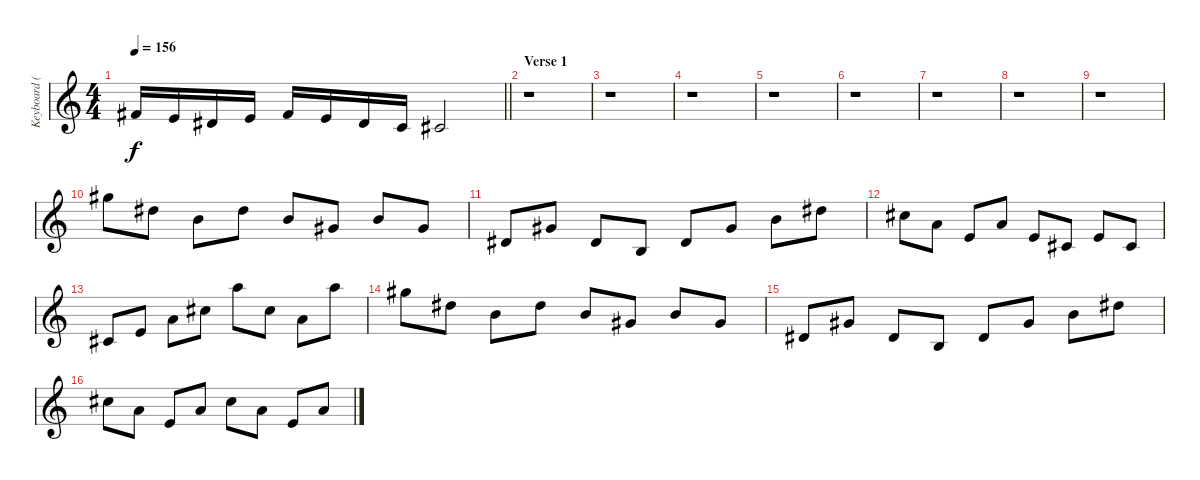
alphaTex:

\track ("Keyboard (Andy C)" "Keyboard (") {instrument harpsichord}
\staff {score}
\tuning (Eb4 Bb3 Gb3 Db3 Ab2 Eb2) {hide}
\ts (4 4)
\tempo 156
\clef g2
\barLineRight lightlight
\ks c
8.2.16{dy f} 6.2.16 9.3.16 6.2.16 8.2.16 6.2.16 9.3.16 6.3.16 7.3.2 |
\section ("" "Verse 1")
r.1 |
r.1 |
r.1 |
r.1 |
r.1 |
r.1 |
r.1 |
r.1 |
17.1.8{volume 10} 17.2.8 17.3.8 17.2.8 17.3.8 14.3.8 17.3.8 14.3.8 |
14.4.8 14.3.8 14.4.8 15.5.8 14.4.8 14.3.8 13.2.8 12.1.8 |
15.2.8 15.3.8 15.4.8 15.3.8 15.4.8 12.4.8 15.4.8 12.4.8 |
17.5.8 15.4.8 15.3.8 15.2.8 18.1.8 19.3.8 15.3.8 18.1.8 |
17.1.8 17.2.8 17.3.8 17.2.8 17.3.8 14.3.8 17.3.8 14.3.8 |
14.4.8 14.3.8 14.4.8 15.5.8 14.4.8 14.3.8 13.2.8 12.1.8 |
15.2.8 15.3.8 15.4.8 15.3.8 15.2.8 15.3.8 15.4.8 15.3.8
